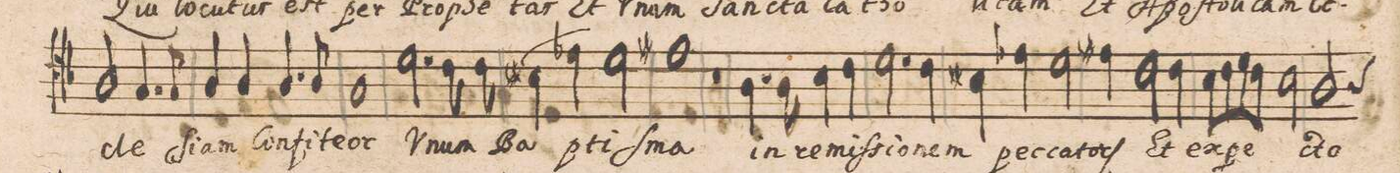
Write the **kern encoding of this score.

**kern	**text
*I"ALTVS.	*
*clefC4	*
*k[b-]	*
*met(C|)	*
*M2/2	*
2A/	-cle-
4.G/	.
8G/	-ſi-
=160-	=160-
4A/	-am
4A/	Con-
4.A/	-fi-
8A/	-te-
=161-	=161-
1G/	-or
=162-	=162-
2.d\	V-
8c\	-num
8c\	Ba-
=163-	=163-
(4Bn\	-pti-
4e-X\)	.
2d\	.
=164-	=164-
1en\	-ſma
=165-	=165-
1r	.
=166-	=166-
4.A\	in
8A\	re-
4B-y\	-miſ-
4c\	-si-
=167-	=167-
2.d\	-o-
4c\	-nem
=168-	=168-
4Bn\	pec-
4e-X\	-ca-
2d\	-to-
=169-	=169-
4en\	-rum
2c\	Et
4c\	ex-
=170-	=170-
8B-y\L	-pe-
8c\	.
8d\	.
8c\J	.
2B-\	.
=171-	=171-
*custos:A	*
2A/	-cto
*-	*-
